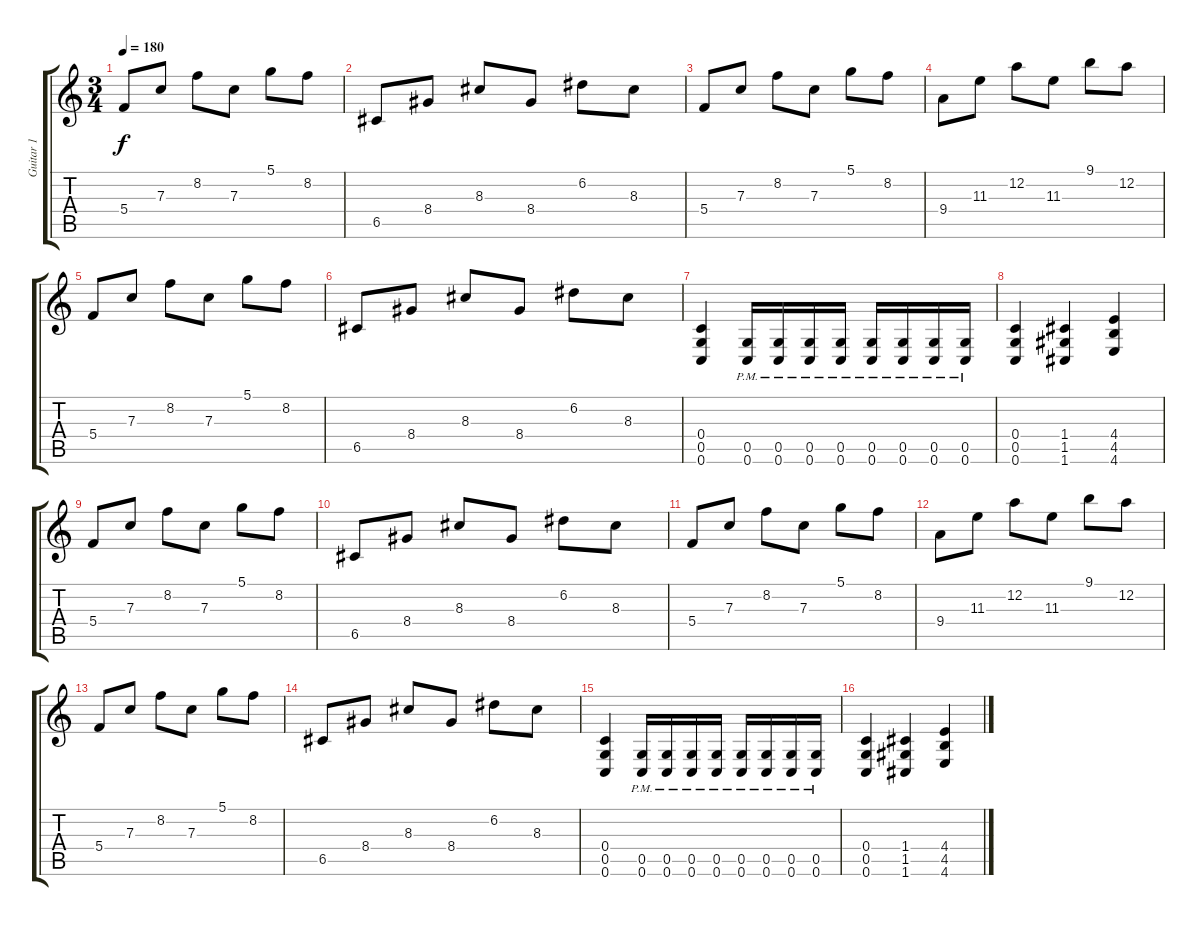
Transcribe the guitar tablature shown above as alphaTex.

\track ("Guitar 1" "Guitar 1") {instrument distortionguitar}
\staff {score tabs}
\tuning (D4 A3 F3 C3 G2 C2) {hide}
\ts (3 4)
\tempo 180
\clef g2
\ks c
5.4.8{dy f} 7.3.8 8.2.8 7.3.8 5.1.8 8.2.8 |
6.5.8 8.4.8 8.3.8 8.4.8 6.2.8 8.3.8 |
5.4.8 7.3.8 8.2.8 7.3.8 5.1.8 8.2.8 |
9.4.8 11.3.8 12.2.8 11.3.8 9.1.8 12.2.8 |
5.4.8 7.3.8 8.2.8 7.3.8 5.1.8 8.2.8 |
6.5.8 8.4.8 8.3.8 8.4.8 6.2.8 8.3.8 |
(0.4 0.5 0.6).4 (0.5{pm} 0.6{pm}).16 (0.5{pm} 0.6{pm}).16 (0.5{pm} 0.6{pm}).16 (0.5{pm} 0.6{pm}).16 (0.5{pm} 0.6{pm}).16 (0.5{pm} 0.6{pm}).16 (0.5{pm} 0.6{pm}).16 (0.5{pm} 0.6{pm}).16 |
(0.4 0.5 0.6).4 (1.4 1.5 1.6).4 (4.4 4.5 4.6).4 |
5.4.8 7.3.8 8.2.8 7.3.8 5.1.8 8.2.8 |
6.5.8 8.4.8 8.3.8 8.4.8 6.2.8 8.3.8 |
5.4.8 7.3.8 8.2.8 7.3.8 5.1.8 8.2.8 |
9.4.8 11.3.8 12.2.8 11.3.8 9.1.8 12.2.8 |
5.4.8 7.3.8 8.2.8 7.3.8 5.1.8 8.2.8 |
6.5.8 8.4.8 8.3.8 8.4.8 6.2.8 8.3.8 |
(0.4 0.5 0.6).4 (0.5{pm} 0.6{pm}).16 (0.5{pm} 0.6{pm}).16 (0.5{pm} 0.6{pm}).16 (0.5{pm} 0.6{pm}).16 (0.5{pm} 0.6{pm}).16 (0.5{pm} 0.6{pm}).16 (0.5{pm} 0.6{pm}).16 (0.5{pm} 0.6{pm}).16 |
(0.4 0.5 0.6).4 (1.4 1.5 1.6).4 (4.4 4.5 4.6).4
